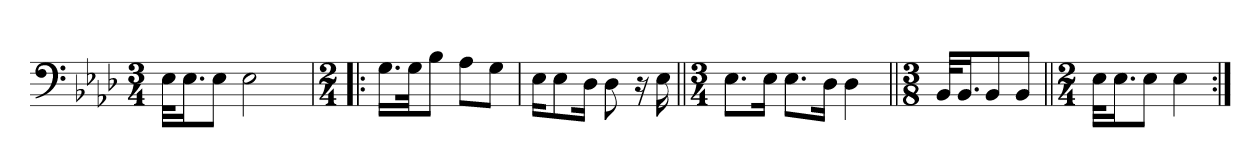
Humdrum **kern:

**kern
*part1
*staff1
*clefF4
*k[b-e-a-d-]
*M3/4
=1
32E-\KLL
16.E-\J
8E-\J
2E-\
=2!|:
*M2/4
16.G\LL
32G\JK
8B-\J
8A-\L
8G\J
=3
16E-\KL
8E-\
16D-\Jk
8D-\
16r
16E-\
=4||
*M3/4
8.E-\L
16E-\Jk
8.E-\L
16D-\Jk
4D-\
=5||
*M3/8
32BB-/KLL
16.BB-/J
8BB-/
8BB-/J
=6||
*M2/4
32E-\KLL
16.E-\J
8E-\J
4E-\
=:|!
*-
